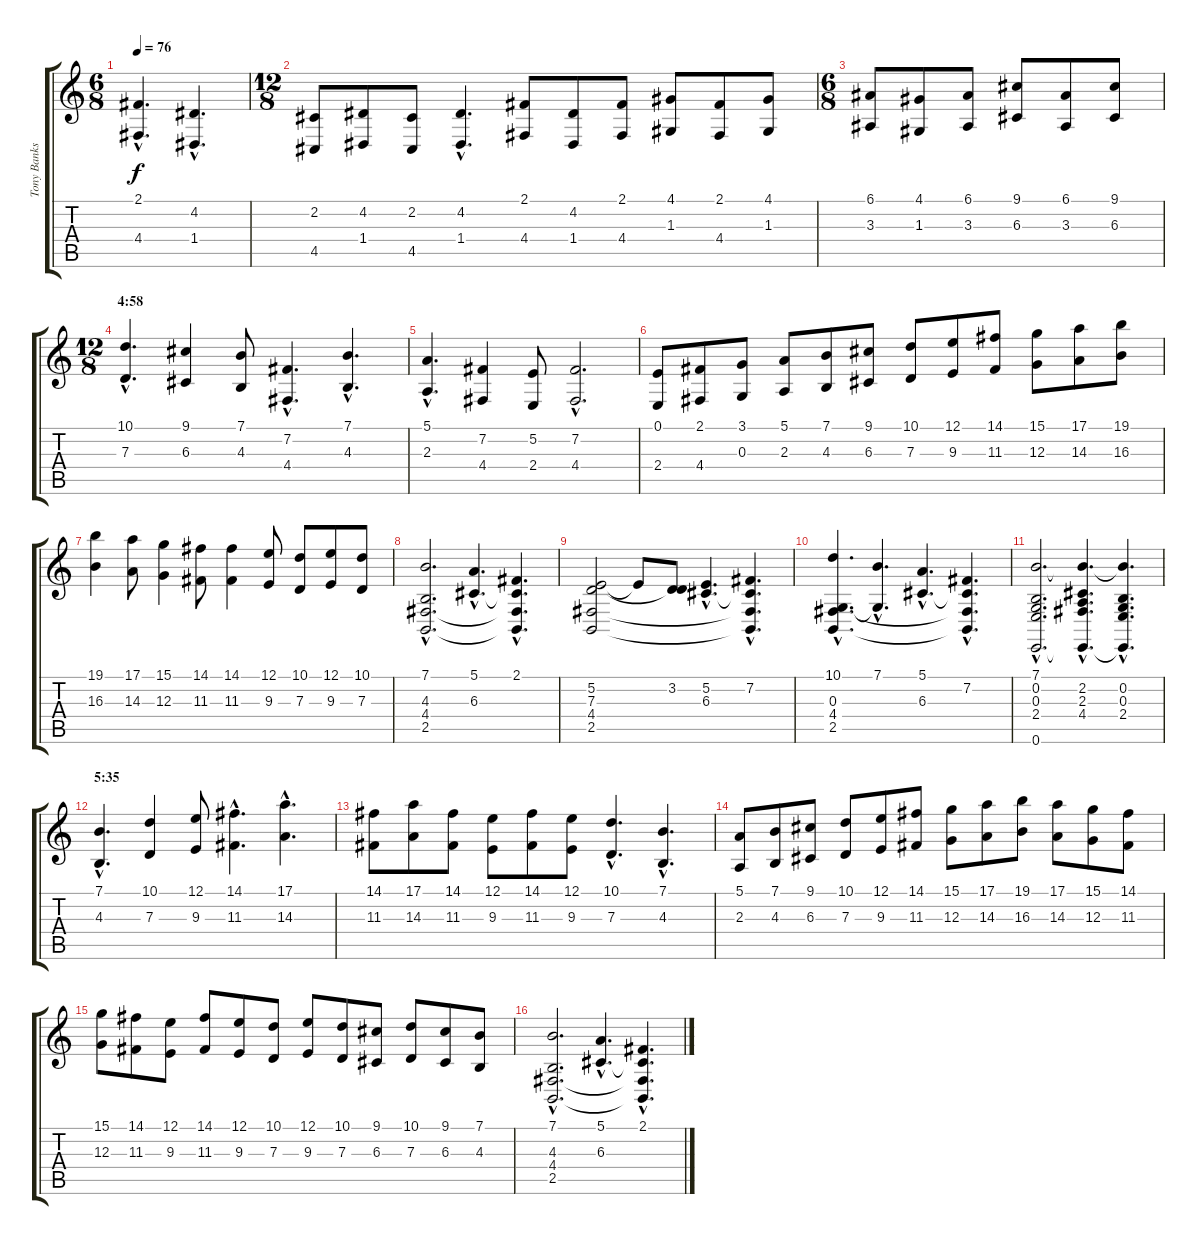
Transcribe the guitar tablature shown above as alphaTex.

\track ("Tony Banks (keyboard)" "Tony Banks") {instrument choiraahs}
\staff {score tabs}
\tuning (E4 B3 G3 D3 A2 E2) {hide}
\ts (6 8)
\tempo 76
\clef g2
\ks c
(2.1{hac} 4.4{hac}).4{d dy f} (4.2{hac} 1.4{hac}).4{d} |
\ts (12 8)
(2.2 4.5).8 (4.2 1.4).8 (2.2 4.5).8 (4.2{hac} 1.4{hac}).4{d} (2.1 4.4).8 (4.2 1.4).8 (2.1 4.4).8 (4.1 1.3).8 (2.1 4.4).8 (4.1 1.3).8 |
\ts (6 8)
(6.1 3.3).8 (4.1 1.3).8 (6.1 3.3).8 (9.1 6.3).8 (6.1 3.3).8 (9.1 6.3).8 |
\ts (12 8)
\section ("" "4:58")
(10.1{hac} 7.3{hac}).4{d} (9.1 6.3).4 (7.1 4.3).8 (7.2{hac} 4.4{hac}).4{d} (7.1{hac} 4.3{hac}).4{d} |
(5.1{hac} 2.3{hac}).4{d} (7.2 4.4).4 (5.2 2.4).8 (7.2{hac} 4.4{hac}).2{d} |
(0.1 2.4).8 (2.1 4.4).8 (3.1 0.3).8 (5.1 2.3).8 (7.1 4.3).8 (9.1 6.3).8 (10.1 7.3).8 (12.1 9.3).8 (14.1 11.3).8 (15.1 12.3).8 (17.1 14.3).8 (19.1 16.3).8 |
(19.1 16.3).4 (17.1 14.3).8 (15.1 12.3).4 (14.1 11.3).8 (14.1 11.3).4 (12.1 9.3).8 (10.1 7.3).8 (12.1 9.3).8 (10.1 7.3).8 |
(7.1{hac} 4.3{hac} 4.4{hac} 2.5{hac}).2{d} (5.1{hac} 6.3{hac}).4{d} (2.1{hac} 6.3{hac t} 4.4{hac t} 2.5{hac t}).4{d} |
(5.2 7.3 4.4 2.5).2 5.2{t}.8 (3.2 7.3{t}).8 (5.2{hac} 6.3{hac}).4{d} (7.2{hac} 6.3{hac t} 4.4{hac t} 2.5{hac t}).4{d} |
(10.1{hac} 0.3{hac} 4.4{hac} 2.5{hac}).4{d} (7.1{hac} 0.3{hac t}).4{d} (5.1{hac} 6.3{hac}).4{d} (7.2{hac} 6.3{hac t} 4.4{hac t} 2.5{hac t}).4{d} |
(7.1{hac} 0.2{hac} 0.3{hac} 2.4{hac} 0.6{hac}).2{d} (7.1{hac t} 2.2{hac} 2.3{hac} 4.4{hac} 0.6{hac t}).4{d} (7.1{hac t} 0.2{hac} 0.3{hac} 2.4{hac} 0.6{hac t}).4{d} |
\section ("" "5:35")
(7.1{hac} 4.3{hac}).4{d} (10.1 7.3).4 (12.1 9.3).8 (14.1{hac} 11.3{hac}).4{d} (17.1{hac} 14.3{hac}).4{d} |
(14.1 11.3).8 (17.1 14.3).8 (14.1 11.3).8 (12.1 9.3).8 (14.1 11.3).8 (12.1 9.3).8 (10.1{hac} 7.3{hac}).4{d} (7.1{hac} 4.3{hac}).4{d} |
(5.1 2.3).8 (7.1 4.3).8 (9.1 6.3).8 (10.1 7.3).8 (12.1 9.3).8 (14.1 11.3).8 (15.1 12.3).8 (17.1 14.3).8 (19.1 16.3).8 (17.1 14.3).8 (15.1 12.3).8 (14.1 11.3).8 |
(15.1 12.3).8 (14.1 11.3).8 (12.1 9.3).8 (14.1 11.3).8 (12.1 9.3).8 (10.1 7.3).8 (12.1 9.3).8 (10.1 7.3).8 (9.1 6.3).8 (10.1 7.3).8 (9.1 6.3).8 (7.1 4.3).8 |
(7.1{hac} 4.3{hac} 4.4{hac} 2.5{hac}).2{d} (5.1{hac} 6.3{hac}).4{d} (2.1{hac} 6.3{hac t} 4.4{hac t} 2.5{hac t}).4{d}
